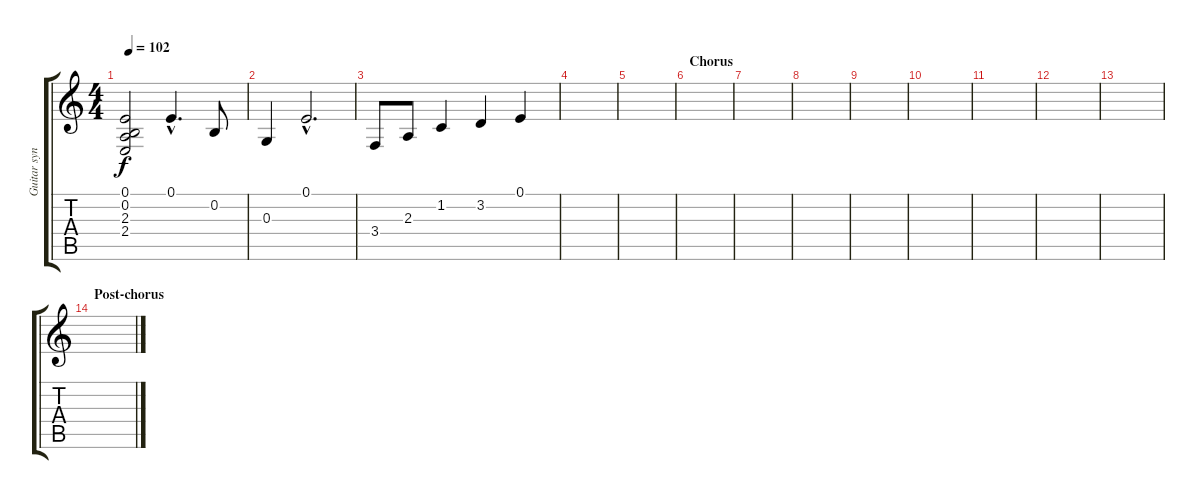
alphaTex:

\track ("Guitar synth" "Guitar syn") {instrument pad5bowed}
\staff {score tabs}
\tuning (E4 B3 G3 D3 A2 E2) {hide}
\ts (4 4)
\tempo 102
\clef g2
\ks c
(0.1 0.2 2.3 2.4).2{dy f} 0.1{hac}.4{d} 0.2.8 |
0.3.4 0.1{hac}.2{d} |
3.4.8 2.3.8 1.2.4 3.2.4 0.1.4 |
|
|
\section ("" "Chorus")
|
|
|
|
|
|
|
|
\section ("" "Post-chorus")
